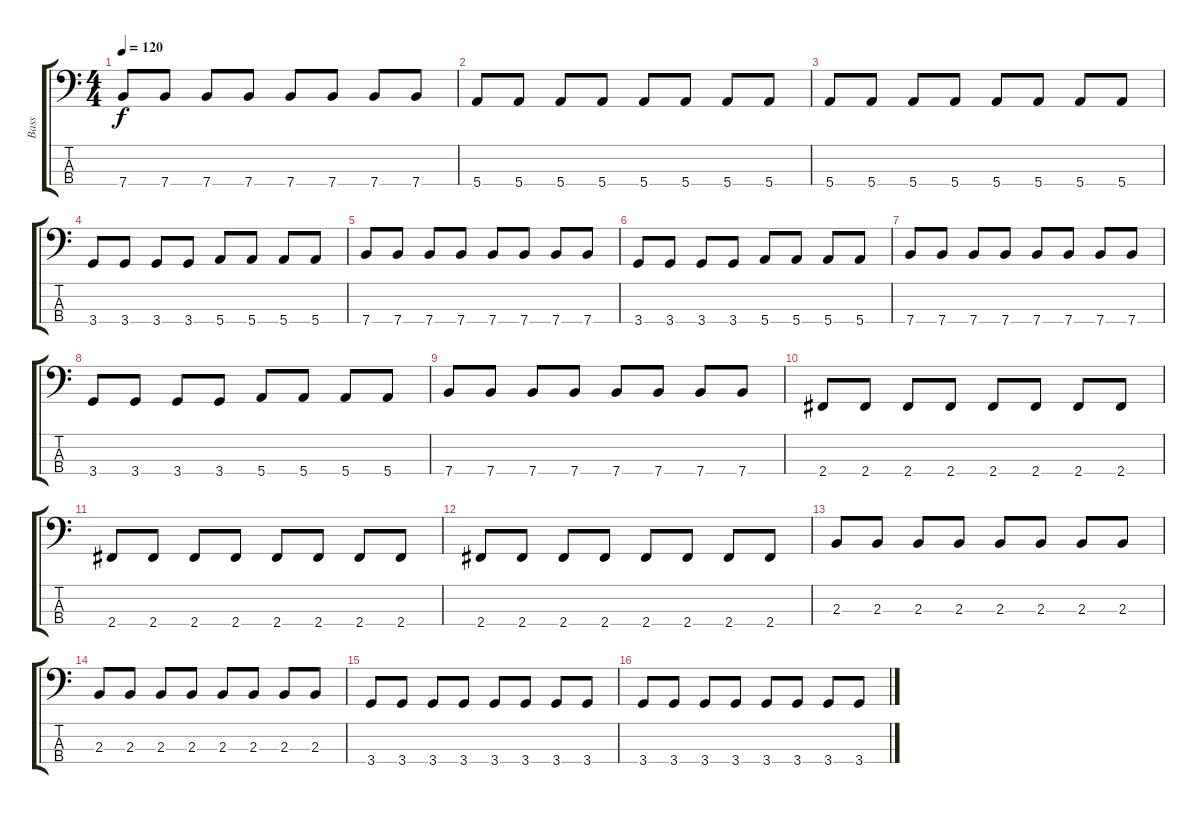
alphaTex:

\track ("Bass" "Bass") {instrument fretlessbass}
\staff {score tabs}
\tuning (G2 D2 A1 E1) {hide}
\ts (4 4)
\tempo 120
\clef f4
\ks c
7.4.8{dy f} 7.4.8 7.4.8 7.4.8 7.4.8 7.4.8 7.4.8 7.4.8 |
5.4.8 5.4.8 5.4.8 5.4.8 5.4.8 5.4.8 5.4.8 5.4.8 |
5.4.8 5.4.8 5.4.8 5.4.8 5.4.8 5.4.8 5.4.8 5.4.8 |
3.4.8 3.4.8 3.4.8 3.4.8 5.4.8 5.4.8 5.4.8 5.4.8 |
7.4.8 7.4.8 7.4.8 7.4.8 7.4.8 7.4.8 7.4.8 7.4.8 |
3.4.8 3.4.8 3.4.8 3.4.8 5.4.8 5.4.8 5.4.8 5.4.8 |
7.4.8 7.4.8 7.4.8 7.4.8 7.4.8 7.4.8 7.4.8 7.4.8 |
3.4.8 3.4.8 3.4.8 3.4.8 5.4.8 5.4.8 5.4.8 5.4.8 |
7.4.8 7.4.8 7.4.8 7.4.8 7.4.8 7.4.8 7.4.8 7.4.8 |
2.4.8 2.4.8 2.4.8 2.4.8 2.4.8 2.4.8 2.4.8 2.4.8 |
2.4.8 2.4.8 2.4.8 2.4.8 2.4.8 2.4.8 2.4.8 2.4.8 |
2.4.8 2.4.8 2.4.8 2.4.8 2.4.8 2.4.8 2.4.8 2.4.8 |
2.3.8 2.3.8 2.3.8 2.3.8 2.3.8 2.3.8 2.3.8 2.3.8 |
2.3.8 2.3.8 2.3.8 2.3.8 2.3.8 2.3.8 2.3.8 2.3.8 |
3.4.8 3.4.8 3.4.8 3.4.8 3.4.8 3.4.8 3.4.8 3.4.8 |
3.4.8 3.4.8 3.4.8 3.4.8 3.4.8 3.4.8 3.4.8 3.4.8
